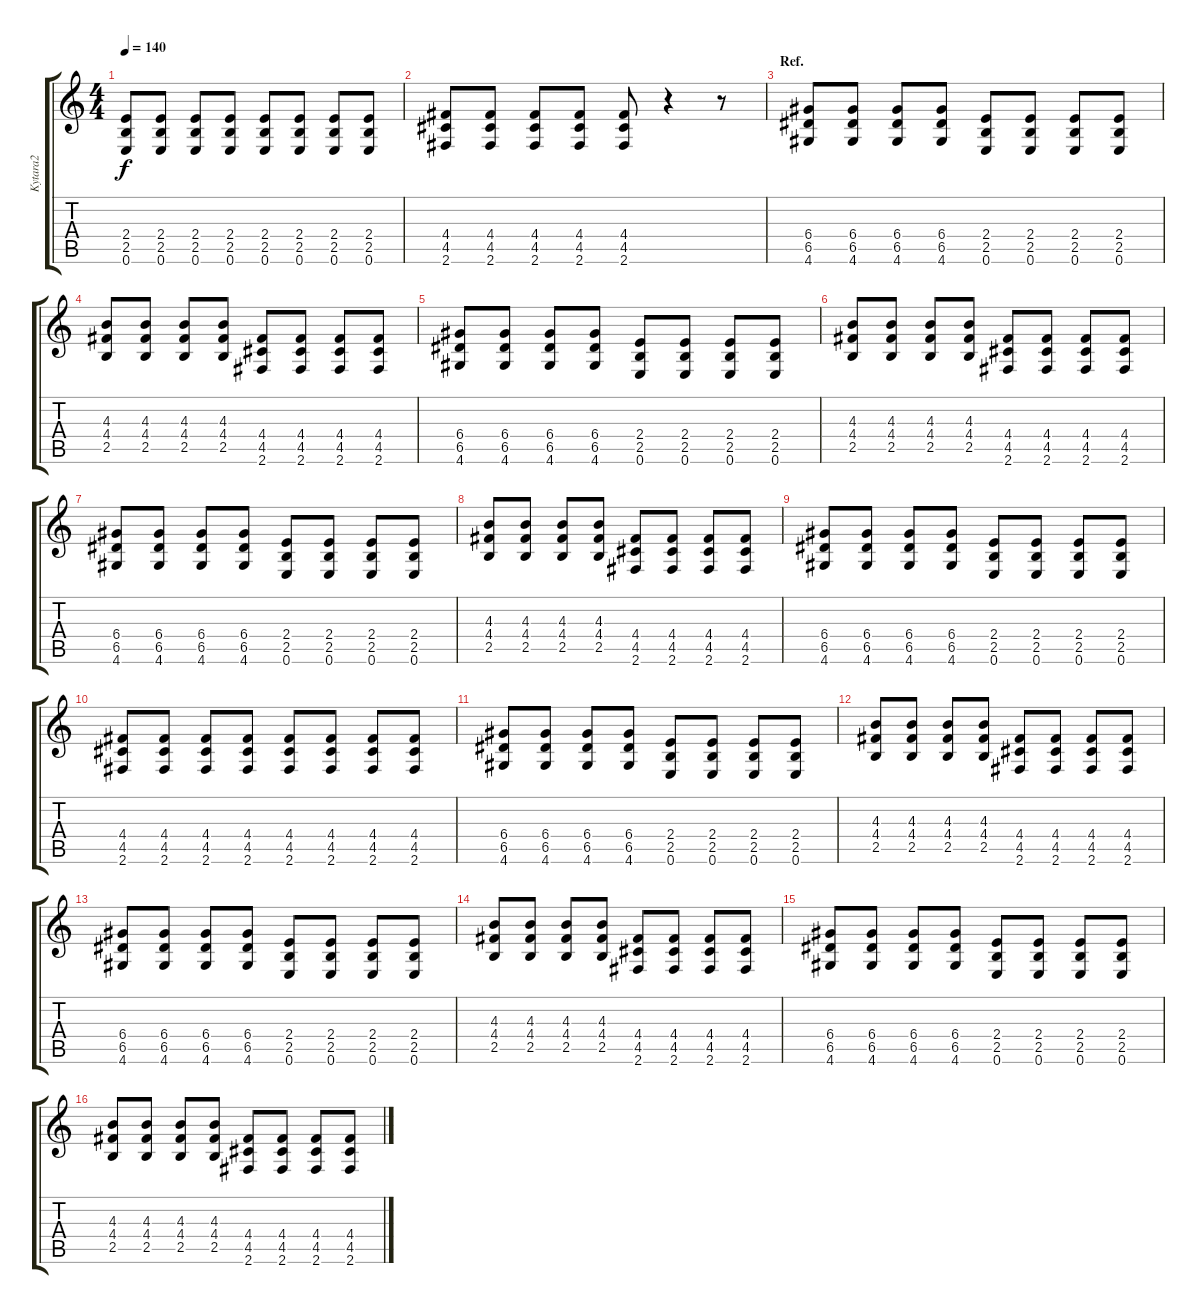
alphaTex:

\track ("Kytara2" "Kytara2") {instrument distortionguitar}
\staff {score tabs}
\tuning (E4 B3 G3 D3 A2 E2) {hide}
\ts (4 4)
\tempo 140
\clef g2
\ks c
(2.4 2.5 0.6).8{dy f} (2.4 2.5 0.6).8 (2.4 2.5 0.6).8 (2.4 2.5 0.6).8 (2.4 2.5 0.6).8 (2.4 2.5 0.6).8 (2.4 2.5 0.6).8 (2.4 2.5 0.6).8 |
(4.4 4.5 2.6).8 (4.4 4.5 2.6).8 (4.4 4.5 2.6).8 (4.4 4.5 2.6).8 (4.4 4.5 2.6).8 r.4 r.8 |
\section ("" "Ref.")
(6.4 6.5 4.6).8 (6.4 6.5 4.6).8 (6.4 6.5 4.6).8 (6.4 6.5 4.6).8 (2.4 2.5 0.6).8 (2.4 2.5 0.6).8 (2.4 2.5 0.6).8 (2.4 2.5 0.6).8 |
(4.3 4.4 2.5).8 (4.3 4.4 2.5).8 (4.3 4.4 2.5).8 (4.3 4.4 2.5).8 (4.4 4.5 2.6).8 (4.4 4.5 2.6).8 (4.4 4.5 2.6).8 (4.4 4.5 2.6).8 |
(6.4 6.5 4.6).8 (6.4 6.5 4.6).8 (6.4 6.5 4.6).8 (6.4 6.5 4.6).8 (2.4 2.5 0.6).8 (2.4 2.5 0.6).8 (2.4 2.5 0.6).8 (2.4 2.5 0.6).8 |
(4.3 4.4 2.5).8 (4.3 4.4 2.5).8 (4.3 4.4 2.5).8 (4.3 4.4 2.5).8 (4.4 4.5 2.6).8 (4.4 4.5 2.6).8 (4.4 4.5 2.6).8 (4.4 4.5 2.6).8 |
(6.4 6.5 4.6).8 (6.4 6.5 4.6).8 (6.4 6.5 4.6).8 (6.4 6.5 4.6).8 (2.4 2.5 0.6).8 (2.4 2.5 0.6).8 (2.4 2.5 0.6).8 (2.4 2.5 0.6).8 |
(4.3 4.4 2.5).8 (4.3 4.4 2.5).8 (4.3 4.4 2.5).8 (4.3 4.4 2.5).8 (4.4 4.5 2.6).8 (4.4 4.5 2.6).8 (4.4 4.5 2.6).8 (4.4 4.5 2.6).8 |
(6.4 6.5 4.6).8 (6.4 6.5 4.6).8 (6.4 6.5 4.6).8 (6.4 6.5 4.6).8 (2.4 2.5 0.6).8 (2.4 2.5 0.6).8 (2.4 2.5 0.6).8 (2.4 2.5 0.6).8 |
(4.4 4.5 2.6).8 (4.4 4.5 2.6).8 (4.4 4.5 2.6).8 (4.4 4.5 2.6).8 (4.4 4.5 2.6).8 (4.4 4.5 2.6).8 (4.4 4.5 2.6).8 (4.4 4.5 2.6).8 |
(6.4 6.5 4.6).8 (6.4 6.5 4.6).8 (6.4 6.5 4.6).8 (6.4 6.5 4.6).8 (2.4 2.5 0.6).8 (2.4 2.5 0.6).8 (2.4 2.5 0.6).8 (2.4 2.5 0.6).8 |
(4.3 4.4 2.5).8 (4.3 4.4 2.5).8 (4.3 4.4 2.5).8 (4.3 4.4 2.5).8 (4.4 4.5 2.6).8 (4.4 4.5 2.6).8 (4.4 4.5 2.6).8 (4.4 4.5 2.6).8 |
(6.4 6.5 4.6).8 (6.4 6.5 4.6).8 (6.4 6.5 4.6).8 (6.4 6.5 4.6).8 (2.4 2.5 0.6).8 (2.4 2.5 0.6).8 (2.4 2.5 0.6).8 (2.4 2.5 0.6).8 |
(4.3 4.4 2.5).8 (4.3 4.4 2.5).8 (4.3 4.4 2.5).8 (4.3 4.4 2.5).8 (4.4 4.5 2.6).8 (4.4 4.5 2.6).8 (4.4 4.5 2.6).8 (4.4 4.5 2.6).8 |
(6.4 6.5 4.6).8 (6.4 6.5 4.6).8 (6.4 6.5 4.6).8 (6.4 6.5 4.6).8 (2.4 2.5 0.6).8 (2.4 2.5 0.6).8 (2.4 2.5 0.6).8 (2.4 2.5 0.6).8 |
(4.3 4.4 2.5).8 (4.3 4.4 2.5).8 (4.3 4.4 2.5).8 (4.3 4.4 2.5).8 (4.4 4.5 2.6).8 (4.4 4.5 2.6).8 (4.4 4.5 2.6).8 (4.4 4.5 2.6).8
